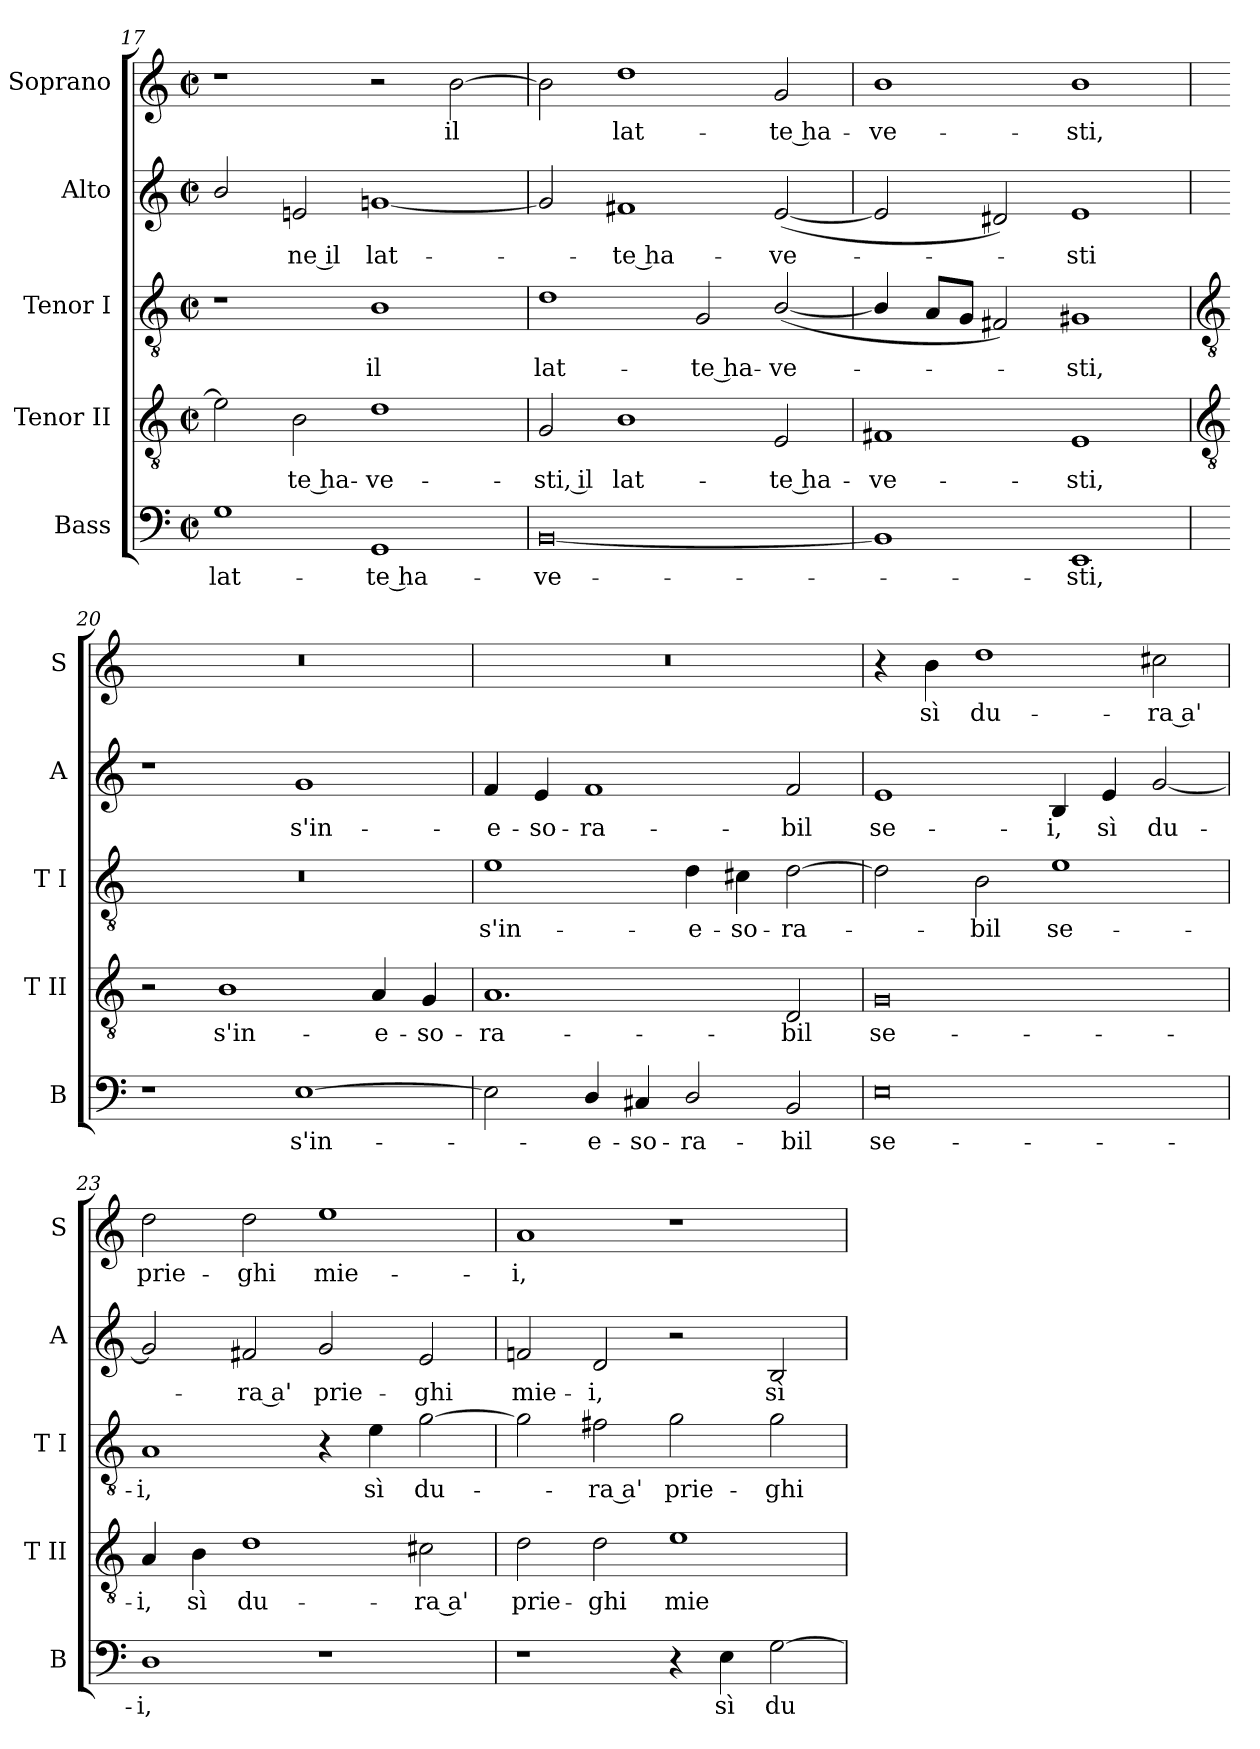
**kern	**text	**kern	**text	**kern	**text	**kern	**text	**kern	**text
*part5	*part5	*part4	*part4	*part3	*part3	*part2	*part2	*part1	*part1
*staff5	*staff5	*staff4	*staff4	*staff3	*staff3	*staff2	*staff2	*staff1	*staff1
*I"Bass	*	*I"Tenor II	*	*I"Tenor I	*	*I"Alto	*	*I"Soprano	*
*I'B	*	*I'T II	*	*I'T I	*	*I'A	*	*I'S	*
*clefF4	*	*clefGv2	*	*clefGv2	*	*clefG2	*	*clefG2	*
*k[]	*	*k[]	*	*k[]	*	*k[]	*	*k[]	*
*C:	*	*C:	*	*C:	*	*C:	*	*C:	*
*M4/2	*	*M4/2	*	*M4/2	*	*M4/2	*	*M4/2	*
*met(c|)	*	*met(c|)	*	*met(c|)	*	*met(c|)	*	*met(c|)	*
=17	=17	=17	=17	=17	=17	=17	=17	=17	=17
!	!LO:LY:b	!	!	!	!	!	!	!	!
1G	lat-	2e]	.	1r	.	2b/	.	1r	.
!	!	!	!LO:LY:b	!	!	!	!LO:LY:b	!	!
.	.	2B	te ha-	.	.	2en	ne il	.	.
!	!LO:LY:b	!	!LO:LY:b	!	!LO:LY:b	!	!LO:LY:b	!	!
1GG	-te ha-	1d	-ve-	1B	il	[1gn	lat-	2r	.
!	!	!	!	!	!	!	!	!	!LO:LY:b
.	.	.	.	.	.	.	.	[2b	il
=18	=18	=18	=18	=18	=18	=18	=18	=18	=18
!	!LO:LY:b	!	!LO:LY:b	!	!LO:LY:b	!	!	!	!
[0BB	-ve-	2G	-sti, il	1d	lat-	2g]	.	2b]	.
!	!	!	!LO:LY:b	!	!	!	!LO:LY:b	!	!LO:LY:b
.	.	1B	lat-	.	.	1f#X	-te ha-	1dd	lat-
!	!	!	!	!	!LO:LY:b	!	!	!	!
.	.	.	.	2G	-te ha-	.	.	.	.
!	!	!	!LO:LY:b	!	!LO:LY:b	!	!LO:LY:b	!	!LO:LY:b
.	.	2E	-te ha-	(<[2B/	-ve-	(<[2e	-ve-	2g	-te ha-
=19	=19	=19	=19	=19	=19	=19	=19	=19	=19
!	!	!	!LO:LY:b	!	!	!	!	!	!LO:LY:b
1BB]	.	1F#X	-ve-	4B/]	.	2e]	.	1b	-ve-
.	.	.	.	8AL	.	.	.	.	.
.	.	.	.	8GJ	.	.	.	.	.
.	.	.	.	2F#X)	.	2d#X)	.	.	.
!	!LO:LY:b	!	!LO:LY:b	!	!LO:LY:b	!	!LO:LY:b	!	!LO:LY:b
1EE	sti,	1E	-sti,	1G#X	sti,	1e	sti	1b	-sti,
!!LO:LB:g=z
=20	=20	=20	=20	=20	=20	=20	=20	=20	=20
*	*	*clefGv2	*	*clefGv2	*	*	*	*	*
1r	.	2r	.	0r	.	1r	.	0r	.
!	!	!	!LO:LY:b	!	!	!	!	!	!
.	.	1B	s'in-	.	.	.	.	.	.
!	!LO:LY:b	!	!	!	!	!	!LO:LY:b	!	!
[1E	s'in-	.	.	.	.	1g	s'in-	.	.
!	!	!	!LO:LY:b	!	!	!	!	!	!
.	.	4A	-e-	.	.	.	.	.	.
!	!	!	!LO:LY:b	!	!	!	!	!	!
.	.	4G	-so-	.	.	.	.	.	.
=21	=21	=21	=21	=21	=21	=21	=21	=21	=21
!	!	!	!LO:LY:b	!	!LO:LY:b	!	!LO:LY:b	!	!
2E]	.	1.A	-ra-	1e	s'in-	4f	-e-	0r	.
!	!	!	!	!	!	!	!LO:LY:b	!	!
.	.	.	.	.	.	4e	-so-	.	.
!	!LO:LY:b	!	!	!	!	!	!LO:LY:b	!	!
4D/	e-	.	.	.	.	1f	-ra-	.	.
!	!LO:LY:b	!	!	!	!	!	!	!	!
4C#X	-so-	.	.	.	.	.	.	.	.
!	!LO:LY:b	!	!	!	!LO:LY:b	!	!	!	!
2D/	-ra-	.	.	4d	-e-	.	.	.	.
!	!	!	!	!	!LO:LY:b	!	!	!	!
.	.	.	.	4c#X	-so-	.	.	.	.
!	!LO:LY:b	!	!LO:LY:b	!	!LO:LY:b	!	!LO:LY:b	!	!
2BB	-bil	2D	-bil	[2d	-ra-	2f	-bil	.	.
=22	=22	=22	=22	=22	=22	=22	=22	=22	=22
!	!LO:LY:b	!	!LO:LY:b	!	!	!	!LO:LY:b	!	!
0E	se-	0G	se-	2d]	.	1e	se-	4r	.
!	!	!	!	!	!	!	!	!	!LO:LY:b
.	.	.	.	.	.	.	.	4b	sì
!	!	!	!	!	!LO:LY:b	!	!	!	!LO:LY:b
.	.	.	.	2B	bil	.	.	1dd	du-
!	!	!	!	!	!LO:LY:b	!	!LO:LY:b	!	!
.	.	.	.	1e	se-	4B	-i,	.	.
!	!	!	!	!	!	!	!LO:LY:b	!	!
.	.	.	.	.	.	4e	sì	.	.
!	!	!	!	!	!	!	!LO:LY:b	!	!LO:LY:b
.	.	.	.	.	.	[2g	du-	2cc#X	-ra a'
=23	=23	=23	=23	=23	=23	=23	=23	=23	=23
!	!LO:LY:b	!	!LO:LY:b	!	!LO:LY:b	!	!	!	!LO:LY:b
1D	-i,	4A	-i,	1A	-i,	2g]	.	2dd	prie-
!	!	!	!LO:LY:b	!	!	!	!	!	!
.	.	4B	sì	.	.	.	.	.	.
!	!	!	!LO:LY:b	!	!	!	!LO:LY:b	!	!LO:LY:b
.	.	1d	du-	.	.	2f#X	ra a'	2dd	-ghi
!	!	!	!	!	!	!	!LO:LY:b	!	!LO:LY:b
1r	.	.	.	4r	.	2g	prie-	1ee	mie-
!	!	!	!	!	!LO:LY:b	!	!	!	!
.	.	.	.	4e	sì	.	.	.	.
!	!	!	!LO:LY:b	!	!LO:LY:b	!	!LO:LY:b	!	!
.	.	2c#X	-ra a'	[2g	du-	2e	-ghi	.	.
=24	=24	=24	=24	=24	=24	=24	=24	=24	=24
!	!	!	!LO:LY:b	!	!	!	!LO:LY:b	!	!LO:LY:b
1r	.	2d	prie-	2g]	.	2fn	mie-	1a	-i,
!	!	!	!LO:LY:b	!	!LO:LY:b	!	!LO:LY:b	!	!
.	.	2d	-ghi	2f#X	ra a'	2d	-i,	.	.
!	!	!	!LO:LY:b	!	!LO:LY:b	!	!	!	!
4r	.	1e	mie-	2g	prie-	2r	.	1r	.
!	!LO:LY:b	!	!	!	!	!	!	!	!
4E	sì	.	.	.	.	.	.	.	.
!	!LO:LY:b	!	!	!	!LO:LY:b	!	!LO:LY:b	!	!
[2G	du-	.	.	2g	-ghi	2B	sì	.	.
=	=	=	=	=	=	=	=	=	=
*-	*-	*-	*-	*-	*-	*-	*-	*-	*-
